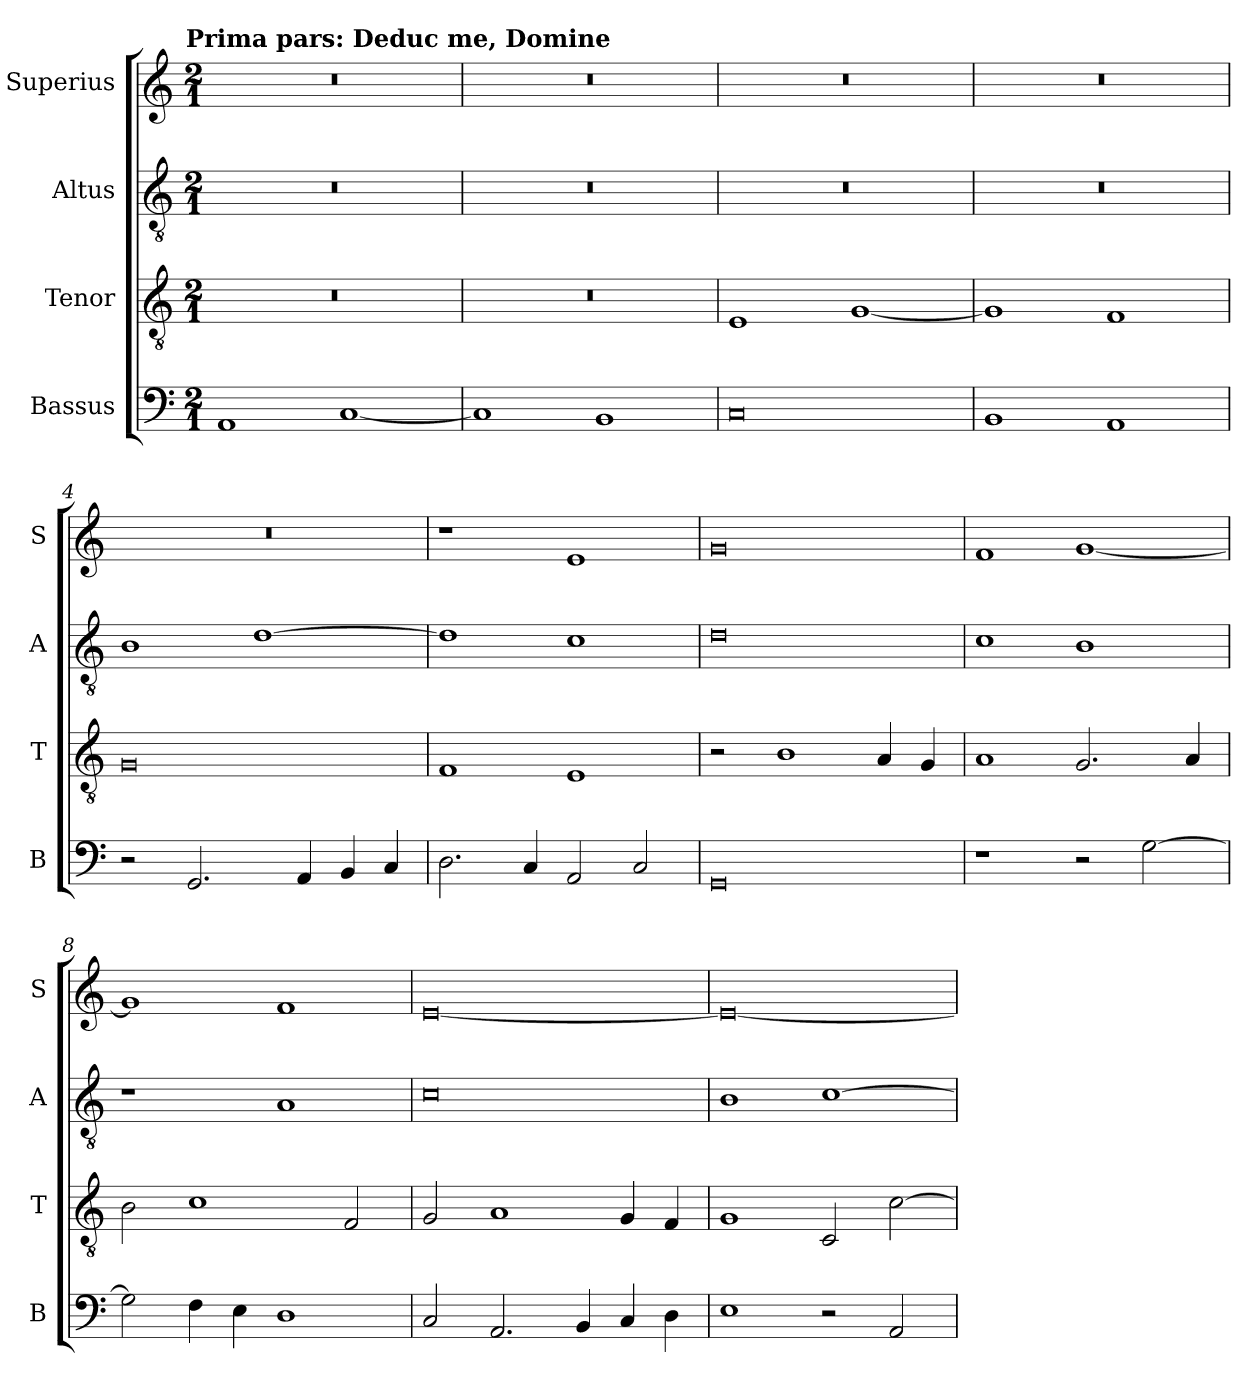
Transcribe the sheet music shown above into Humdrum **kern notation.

**kern	**kern	**kern	**kern
*part4	*part3	*part2	*part1
*staff4	*staff3	*staff2	*staff1
*I"Bassus	*I"Tenor	*I"Altus	*I"Superius
*I'B	*I'T	*I'A	*I'S
*clefF4	*clefGv2	*clefGv2	*clefG2
*k[]	*k[]	*k[]	*k[]
*C:	*C:	*C:	*C:
!!LO:TX:omd:t=Prima pars&colon; Deduc me, Domine
*M2/1	*M2/1	*M2/1	*M2/1
=	=	=	=
1AA	0r	0r	0r
[1C	.	.	.
=1	=1	=1	=1
1C]	0r	0r	0r
1BB	.	.	.
=2	=2	=2	=2
0C	1E	0r	0r
.	[1G	.	.
=3	=3	=3	=3
1BB	1G]	0r	0r
1AA	1F	.	.
=4	=4	=4	=4
2r	0G	1B	0r
2.GG	.	.	.
.	.	[1d	.
4AA	.	.	.
4BB	.	.	.
4C	.	.	.
=5	=5	=5	=5
2.D	1F	1d]	1r
4C	.	.	.
2AA	1E	1c	1e
2C	.	.	.
=6	=6	=6	=6
0GG	2r	0d	0g
.	1B	.	.
.	4A	.	.
.	4G	.	.
=7	=7	=7	=7
1r	1A	1c	1f
2r	2.G	1B	[1g
[2G	.	.	.
.	4A	.	.
=8	=8	=8	=8
2G]	2B	1r	1g]
4F	1c	.	.
4E	.	.	.
1D	.	1A	1f
.	2F	.	.
=9	=9	=9	=9
2C	2G	0c	[0e
2.AA	1A	.	.
4BB	.	.	.
4C	4G	.	.
4D	4F	.	.
=10	=10	=10	=10
1E	1G	1B	0e_
2r	2C	[1c	.
2AA	[2c	.	.
=	=	=	=
*-	*-	*-	*-
